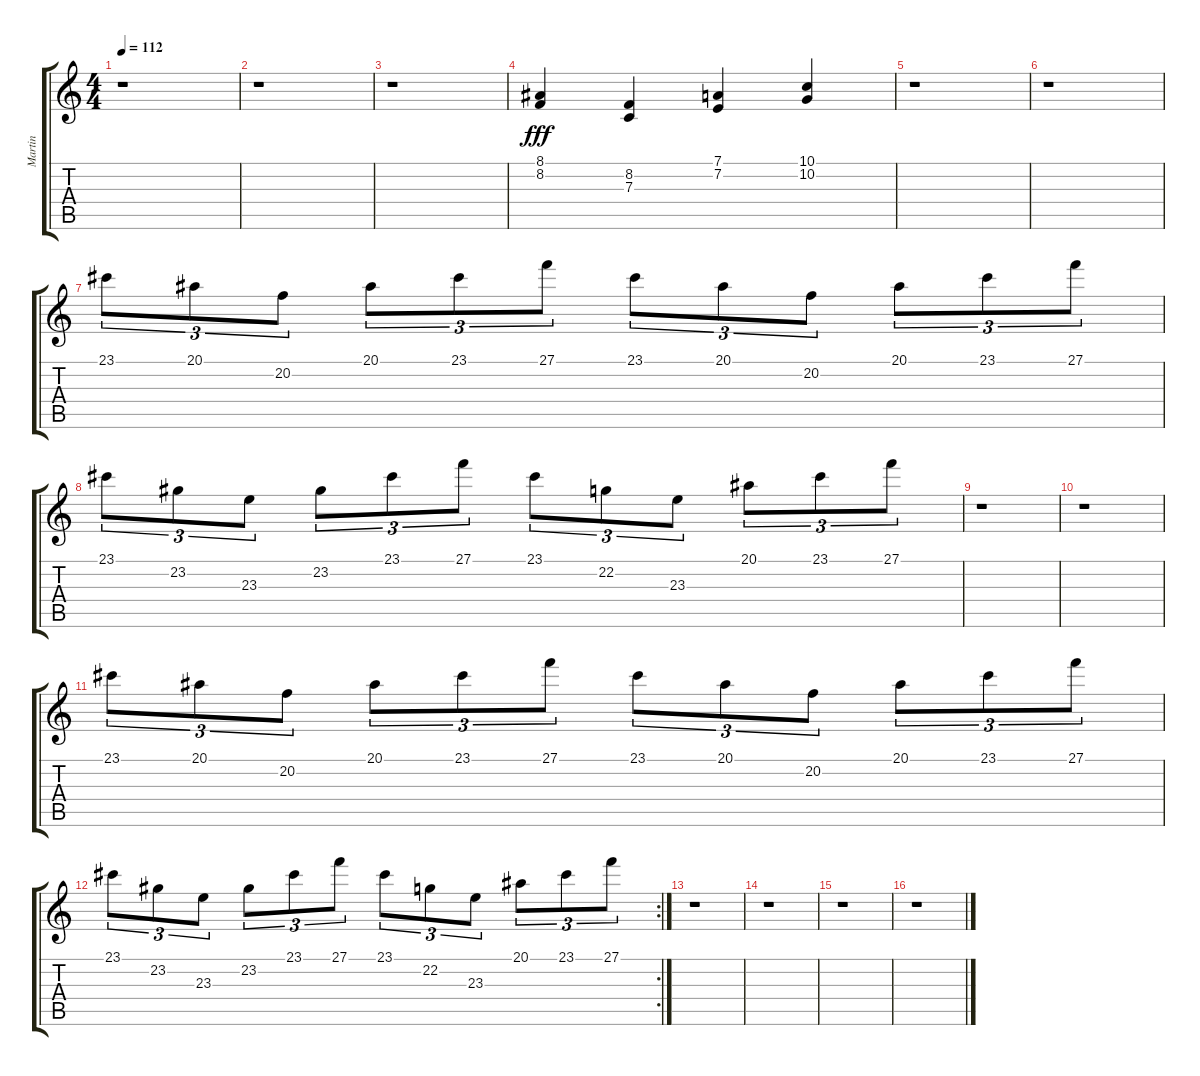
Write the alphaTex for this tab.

\track ("Martin" "Martin") {instrument stringensemble1}
\staff {score tabs}
\tuning (D4 A3 F3 C3 G2 C2) {hide}
\ts (4 4)
\tempo 112
\clef g2
\ks c
r.1{dy fff} |
r.1 |
r.1 |
(8.1 8.2).4 (8.2 7.3).4 (7.1 7.2).4 (10.1 10.2).4 |
r.1 |
r.1 |
23.1.8{tu (3 2) volume 12 instrument stringensemble1} 20.1.8{tu (3 2)} 20.2.8{tu (3 2)} 20.1.8{tu (3 2)} 23.1.8{tu (3 2)} 27.1.8{tu (3 2)} 23.1.8{tu (3 2)} 20.1.8{tu (3 2)} 20.2.8{tu (3 2)} 20.1.8{tu (3 2)} 23.1.8{tu (3 2)} 27.1.8{tu (3 2)} |
23.1.8{tu (3 2)} 23.2.8{tu (3 2)} 23.3.8{tu (3 2)} 23.2.8{tu (3 2)} 23.1.8{tu (3 2)} 27.1.8{tu (3 2)} 23.1.8{tu (3 2)} 22.2.8{tu (3 2)} 23.3.8{tu (3 2)} 20.1.8{tu (3 2)} 23.1.8{tu (3 2)} 27.1.8{tu (3 2)} |
r.1 |
r.1 |
23.1.8{tu (3 2)} 20.1.8{tu (3 2)} 20.2.8{tu (3 2)} 20.1.8{tu (3 2)} 23.1.8{tu (3 2)} 27.1.8{tu (3 2)} 23.1.8{tu (3 2)} 20.1.8{tu (3 2)} 20.2.8{tu (3 2)} 20.1.8{tu (3 2)} 23.1.8{tu (3 2)} 27.1.8{tu (3 2)} |
\rc 2
23.1.8{tu (3 2)} 23.2.8{tu (3 2)} 23.3.8{tu (3 2)} 23.2.8{tu (3 2)} 23.1.8{tu (3 2)} 27.1.8{tu (3 2)} 23.1.8{tu (3 2)} 22.2.8{tu (3 2)} 23.3.8{tu (3 2)} 20.1.8{tu (3 2)} 23.1.8{tu (3 2)} 27.1.8{tu (3 2)} |
r.1 |
r.1 |
r.1 |
r.1
